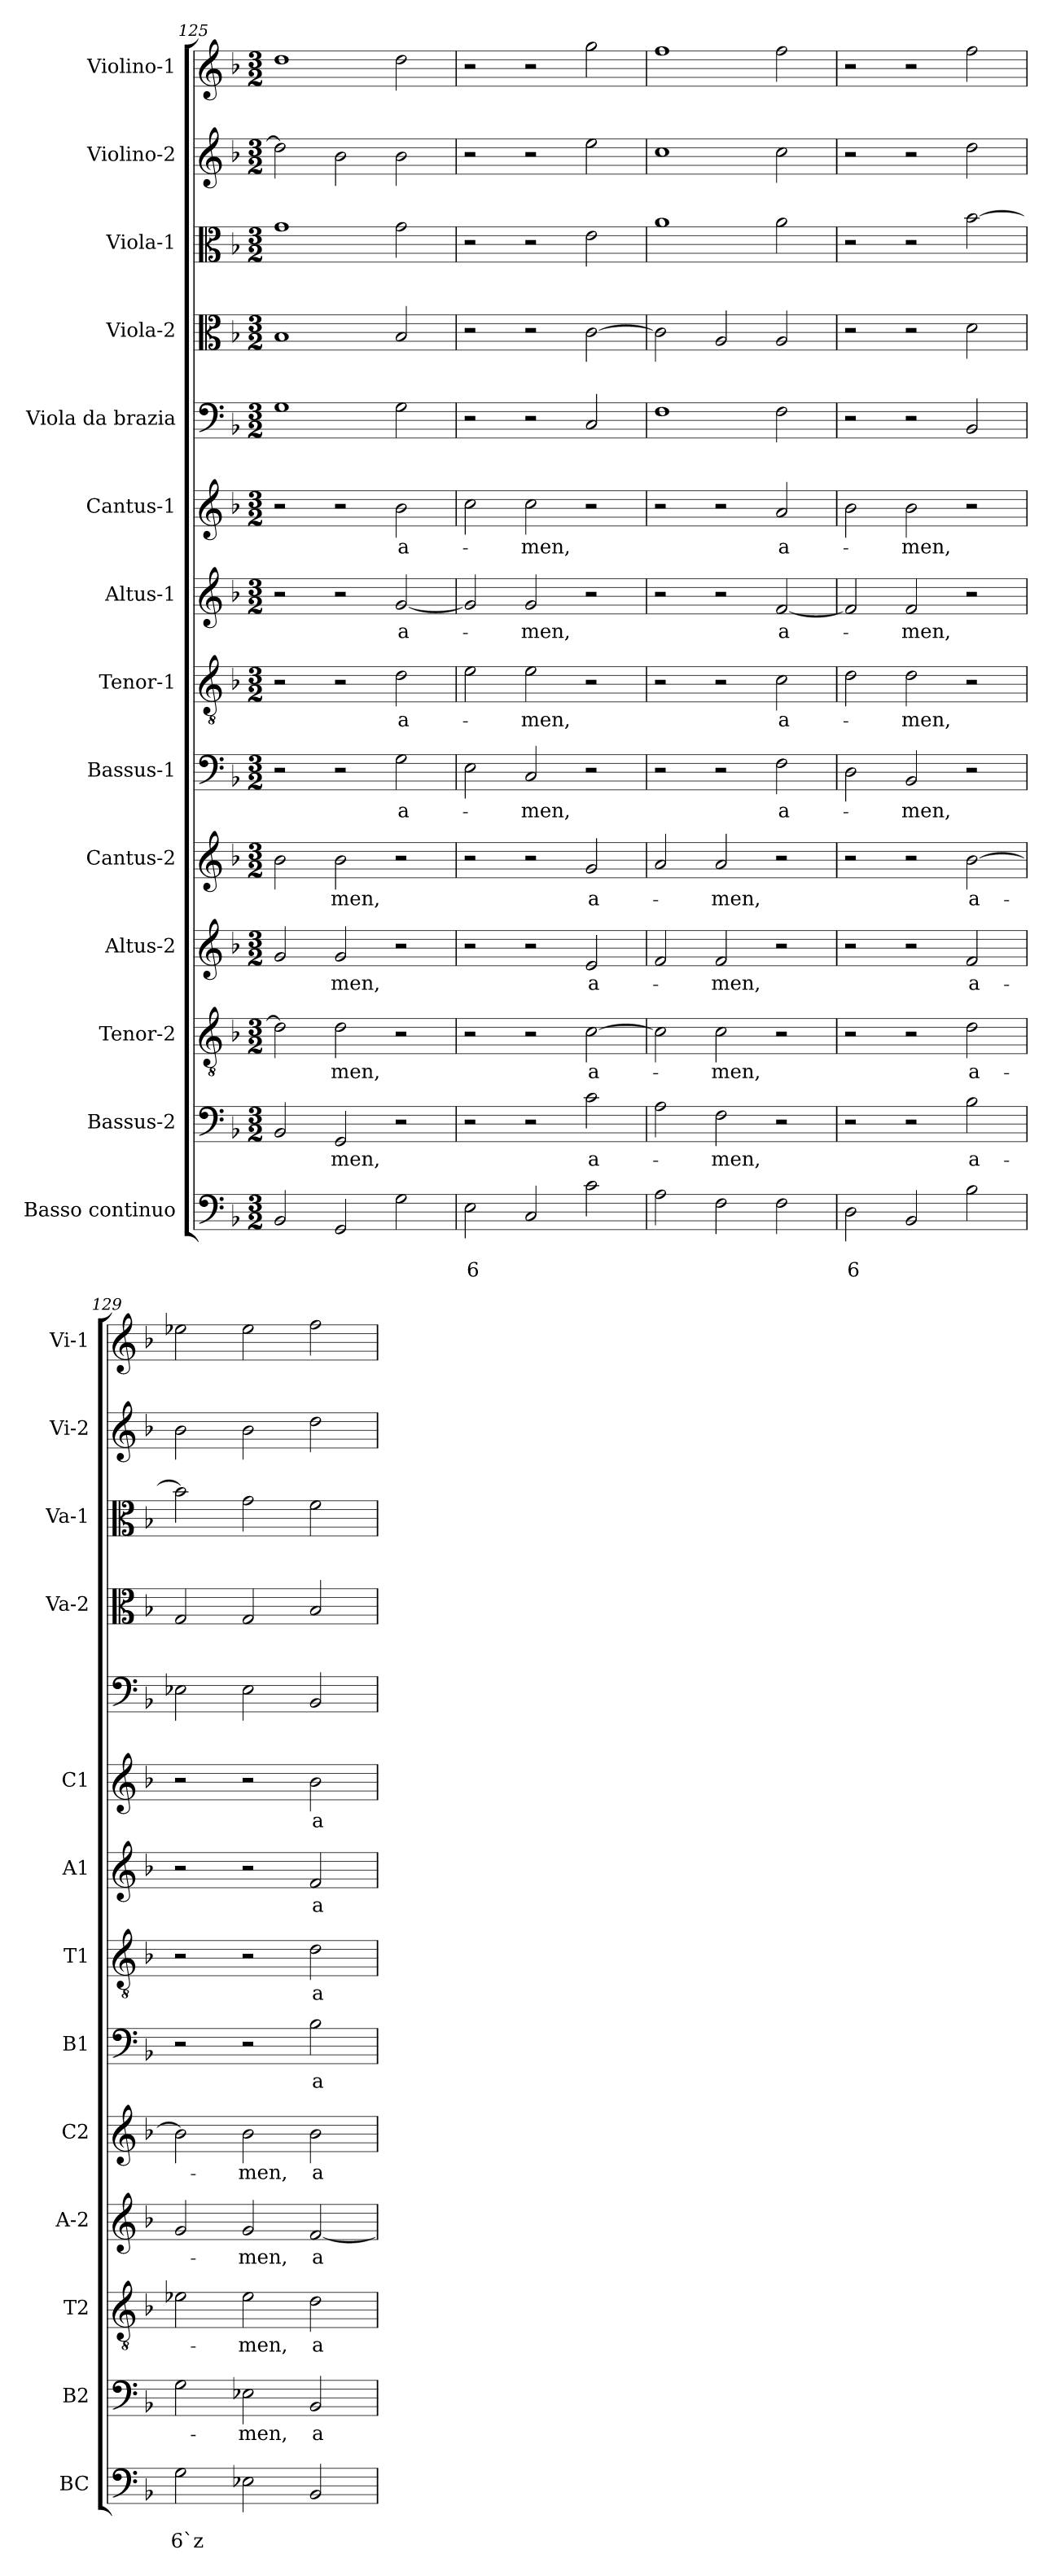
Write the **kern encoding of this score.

**kern	**text	**text	**kern	**text	**kern	**text	**kern	**text	**kern	**text	**kern	**text	**kern	**text	**kern	**text	**kern	**text	**kern	**kern	**kern	**kern	**kern
*part14	*part14	*part14	*part13	*part13	*part12	*part12	*part11	*part11	*part10	*part10	*part9	*part9	*part8	*part8	*part7	*part7	*part6	*part6	*part5	*part4	*part3	*part2	*part1
*staff14	*staff14	*staff14	*staff13	*staff13	*staff12	*staff12	*staff11	*staff11	*staff10	*staff10	*staff9	*staff9	*staff8	*staff8	*staff7	*staff7	*staff6	*staff6	*staff5	*staff4	*staff3	*staff2	*staff1
*I"Basso continuo	*	*	*I"Bassus-2	*	*I"Tenor-2	*	*I"Altus-2	*	*I"Cantus-2	*	*I"Bassus-1	*	*I"Tenor-1	*	*I"Altus-1	*	*I"Cantus-1	*	*I"Viola  da brazia	*I"Viola-2	*I"Viola-1	*I"Violino-2	*I"Violino-1
*I'BC	*	*	*I'B2	*	*I'T2	*	*I'A-2	*	*I'C2	*	*I'B1	*	*I'T1	*	*I'A1	*	*I'C1	*	*	*I'Va-2	*I'Va-1	*I'Vi-2	*I'Vi-1
*clefF4	*	*	*clefF4	*	*clefGv2	*	*clefG2	*	*clefG2	*	*clefF4	*	*clefGv2	*	*clefG2	*	*clefG2	*	*clefF4	*clefC3	*clefC3	*clefG2	*clefG2
*k[b-]	*	*	*k[b-]	*	*k[b-]	*	*k[b-]	*	*k[b-]	*	*k[b-]	*	*k[b-]	*	*k[b-]	*	*k[b-]	*	*k[b-]	*k[b-]	*k[b-]	*k[b-]	*k[b-]
*F:	*	*	*F:	*	*F:	*	*F:	*	*F:	*	*F:	*	*F:	*	*F:	*	*F:	*	*F:	*F:	*F:	*F:	*F:
*M3/2	*	*	*M3/2	*	*M3/2	*	*M3/2	*	*M3/2	*	*M3/2	*	*M3/2	*	*M3/2	*	*M3/2	*	*M3/2	*M3/2	*M3/2	*M3/2	*M3/2
=125	=125	=125	=125	=125	=125	=125	=125	=125	=125	=125	=125	=125	=125	=125	=125	=125	=125	=125	=125	=125	=125	=125	=125
2BB-/	.	.	2BB-/	.	2d\]	.	2g/	.	2b-\	.	2r	.	2r	.	2r	.	2r	.	1G	1B-	1g	2dd\]	1dd
!	!	!	!	!LO:LY:b	!	!LO:LY:b	!	!LO:LY:b	!	!LO:LY:b	!	!	!	!	!	!	!	!	!	!	!	!	!
2GG/	.	.	2GG/	-men,	2d\	-men,	2g/	-men,	2b-\	-men,	2r	.	2r	.	2r	.	2r	.	.	.	.	2b-\	.
!	!	!	!	!	!	!	!	!	!	!	!	!LO:LY:b	!	!LO:LY:b	!	!LO:LY:b	!	!LO:LY:b	!	!	!	!	!
2G\	.	.	2r	.	2r	.	2r	.	2r	.	2G\	a-	2d\	a-	[2g/	a-	2b-\	a-	2G\	2B-/	2g\	2b-\	2dd\
=126	=126	=126	=126	=126	=126	=126	=126	=126	=126	=126	=126	=126	=126	=126	=126	=126	=126	=126	=126	=126	=126	=126	=126
!	!	!LO:LY:b	!	!	!	!	!	!	!	!	!	!	!	!	!	!	!	!	!	!	!	!	!
2E\	.	6	2r	.	2r	.	2r	.	2r	.	2E\	.	2e\	.	2g/]	.	2cc\	.	2r	2r	2r	2r	2r
!	!	!	!	!	!	!	!	!	!	!	!	!LO:LY:b	!	!LO:LY:b	!	!LO:LY:b	!	!LO:LY:b	!	!	!	!	!
2C/	.	.	2r	.	2r	.	2r	.	2r	.	2C/	-men,	2e\	-men,	2g/	-men,	2cc\	-men,	2r	2r	2r	2r	2r
!	!	!	!	!LO:LY:b	!	!LO:LY:b	!	!LO:LY:b	!	!LO:LY:b	!	!	!	!	!	!	!	!	!	!	!	!	!
2c\	.	.	2c\	a-	[2c\	a-	2e/	a-	2g/	a-	2r	.	2r	.	2r	.	2r	.	2C/	[2c\	2e\	2ee\	2gg\
=127	=127	=127	=127	=127	=127	=127	=127	=127	=127	=127	=127	=127	=127	=127	=127	=127	=127	=127	=127	=127	=127	=127	=127
2A\	.	.	2A\	.	2c\]	.	2f/	.	2a/	.	2r	.	2r	.	2r	.	2r	.	1F	2c\]	1a	1cc	1ff
!	!	!	!	!LO:LY:b	!	!LO:LY:b	!	!LO:LY:b	!	!LO:LY:b	!	!	!	!	!	!	!	!	!	!	!	!	!
2F\	.	.	2F\	-men,	2c\	-men,	2f/	-men,	2a/	-men,	2r	.	2r	.	2r	.	2r	.	.	2A/	.	.	.
!	!	!	!	!	!	!	!	!	!	!	!	!LO:LY:b	!	!LO:LY:b	!	!LO:LY:b	!	!LO:LY:b	!	!	!	!	!
2F\	.	.	2r	.	2r	.	2r	.	2r	.	2F\	a-	2c\	a-	[2f/	a-	2a/	a-	2F\	2A/	2a\	2cc\	2ff\
!!LO:PB:g=z
=128	=128	=128	=128	=128	=128	=128	=128	=128	=128	=128	=128	=128	=128	=128	=128	=128	=128	=128	=128	=128	=128	=128	=128
!	!	!LO:LY:b	!	!	!	!	!	!	!	!	!	!	!	!	!	!	!	!	!	!	!	!	!
2D\	.	6	2r	.	2r	.	2r	.	2r	.	2D\	.	2d\	.	2f/]	.	2b-\	.	2r	2r	2r	2r	2r
!	!	!	!	!	!	!	!	!	!	!	!	!LO:LY:b	!	!LO:LY:b	!	!LO:LY:b	!	!LO:LY:b	!	!	!	!	!
2BB-/	.	.	2r	.	2r	.	2r	.	2r	.	2BB-/	-men,	2d\	-men,	2f/	-men,	2b-\	-men,	2r	2r	2r	2r	2r
!	!	!	!	!LO:LY:b	!	!LO:LY:b	!	!LO:LY:b	!	!LO:LY:b	!	!	!	!	!	!	!	!	!	!	!	!	!
2B-\	.	.	2B-\	a-	2d\	a-	2f/	a-	[2b-\	a-	2r	.	2r	.	2r	.	2r	.	2BB-/	2d\	[2b-\	2dd\	2ff\
=129	=129	=129	=129	=129	=129	=129	=129	=129	=129	=129	=129	=129	=129	=129	=129	=129	=129	=129	=129	=129	=129	=129	=129
!	!	!LO:LY:b	!	!	!	!	!	!	!	!	!	!	!	!	!	!	!	!	!	!	!	!	!
2G\	.	6`z	2G\	.	2e-X\	.	2g/	.	2b-\]	.	2r	.	2r	.	2r	.	2r	.	2E-X\	2G/	2b-\]	2b-\	2ee-X\
!	!	!	!	!LO:LY:b	!	!LO:LY:b	!	!LO:LY:b	!	!LO:LY:b	!	!	!	!	!	!	!	!	!	!	!	!	!
2E-X\	.	.	2E-X\	-men,	2e-\	-men,	2g/	-men,	2b-\	-men,	2r	.	2r	.	2r	.	2r	.	2E-\	2G/	2g\	2b-\	2ee-\
!	!	!	!	!LO:LY:b	!	!LO:LY:b	!	!LO:LY:b	!	!LO:LY:b	!	!LO:LY:b	!	!LO:LY:b	!	!LO:LY:b	!	!LO:LY:b	!	!	!	!	!
2BB-/	.	.	2BB-/	a-	2d\	a-	[2f/	a-	2b-\	a-	2B-\	a-	2d\	a-	2f/	a-	2b-\	a-	2BB-/	2B-/	2f\	2dd\	2ff\
=	=	=	=	=	=	=	=	=	=	=	=	=	=	=	=	=	=	=	=	=	=	=	=
*-	*-	*-	*-	*-	*-	*-	*-	*-	*-	*-	*-	*-	*-	*-	*-	*-	*-	*-	*-	*-	*-	*-	*-
